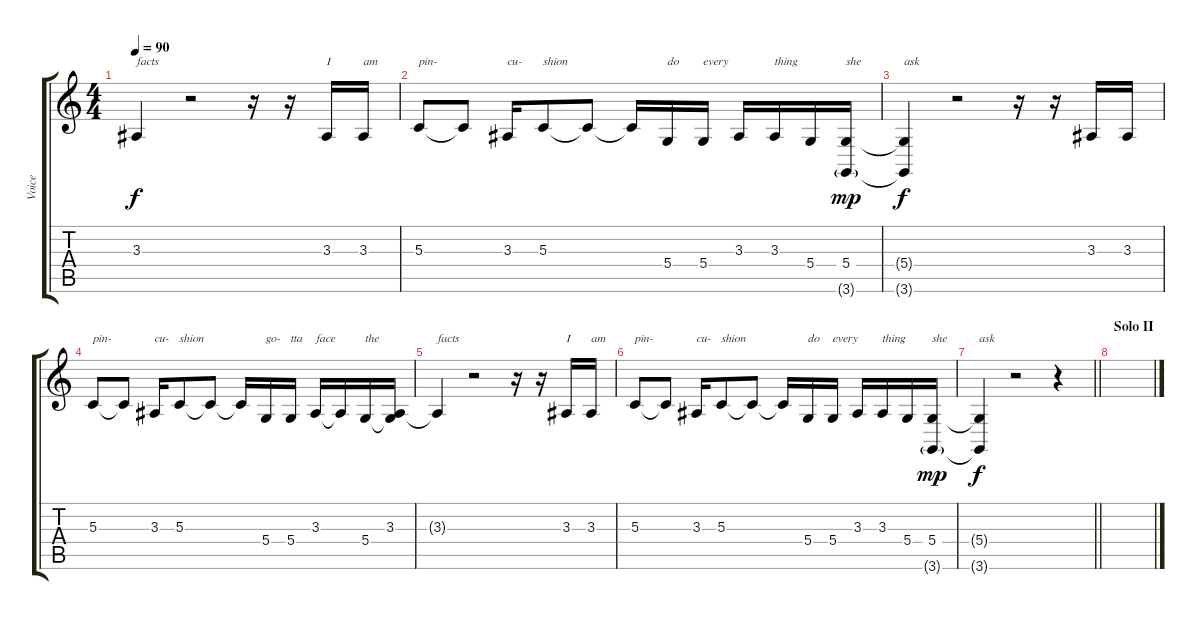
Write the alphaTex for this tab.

\track ("Voice" "Voice") {instrument baritonesax}
\staff {score tabs}
\tuning (E4 B3 G3 D3 A2 E2) {hide}
\ts (4 4)
\tempo 90
\clef g2
\ks c
3.3{t}.4{txt "facts" dy f} r.2 r.16 r.16 3.3.16{txt "I"} 3.3.16{txt "am"} |
5.3.8{txt "pin-"} 5.3{t}.8 3.3.16{txt "cu-"} 5.3.8{txt "shion"} 5.3{t}.8 5.3{t}.16 5.4.16{txt "do"} 5.4.16{txt "every"} 3.3.16 3.3.16{txt "thing"} 5.4.16 (5.4 3.6{g}).16{txt "she" dy mp} |
(5.4{t} 3.6{t}).4{txt "ask" dy f} r.2 r.16 r.16 3.3.16 3.3.16 |
5.3.8{txt "pin-"} 5.3{t}.8 3.3.16{txt "cu-"} 5.3.8{txt "shion"} 5.3{t}.8 5.3{t}.16 5.4.16{txt "go-"} 5.4.16{txt "tta"} 3.3.16{txt "face"} 3.3{t}.16 5.4.16{txt "the"} (3.3 5.4{t}).16 |
3.3{t}.4{txt "facts"} r.2 r.16 r.16 3.3.16{txt "I"} 3.3.16{txt "am"} |
5.3.8{txt "pin-"} 5.3{t}.8 3.3.16{txt "cu-"} 5.3.8{txt "shion"} 5.3{t}.8 5.3{t}.16 5.4.16{txt "do"} 5.4.16{txt "every"} 3.3.16 3.3.16{txt "thing"} 5.4.16 (5.4 3.6{g}).16{txt "she" dy mp} |
\barLineRight lightlight
(5.4{t} 3.6{t}).4{txt "ask" dy f} r.2 r.4 |
\section ("" "Solo II")
